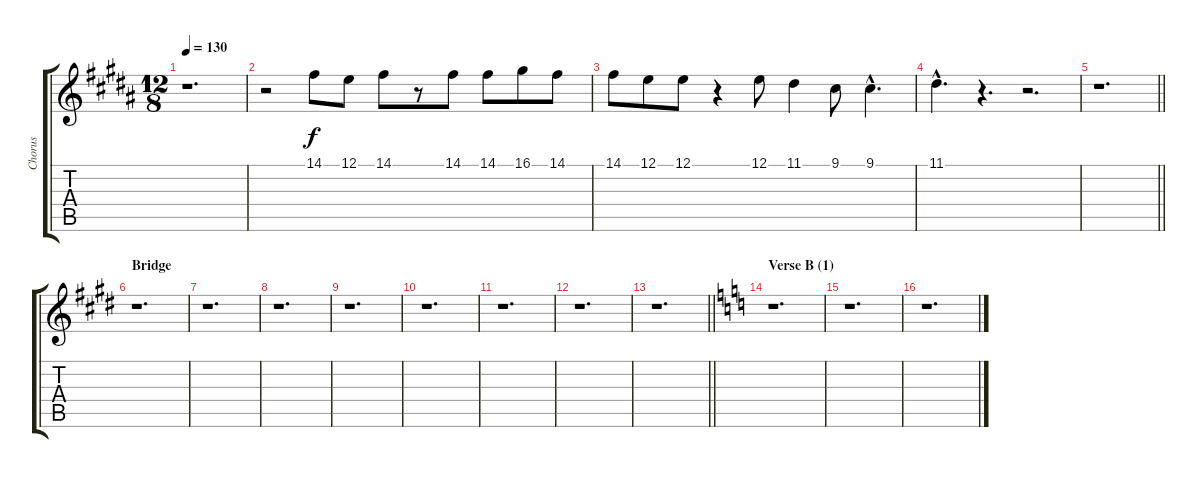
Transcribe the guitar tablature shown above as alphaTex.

\track ("Chorus" "Chorus") {instrument sopranosax}
\staff {score tabs}
\tuning (E4 B3 G3 D3 A2 E2) {hide}
\ts (12 8)
\tempo 130
\clef g2
\ks b
r.1{d dy f} |
r.2 14.1.8 12.1.8 14.1.8 r.8 14.1.8 14.1.8 16.1.8 14.1.8 |
14.1.8 12.1.8 12.1.8 r.4 12.1.8 11.1.4 9.1.8 9.1{hac}.4{d} |
11.1{hac}.4{d} r.4{d} r.2{d} |
\barLineRight lightlight
r.1{d} |
\section ("" "Bridge")
\ks e
r.1{d} |
r.1{d} |
r.1{d} |
r.1{d} |
r.1{d} |
r.1{d} |
r.1{d} |
\barLineRight lightlight
r.1{d} |
\section ("" "Verse B (1)")
\ks c
r.1{d} |
r.1{d} |
r.1{d}
